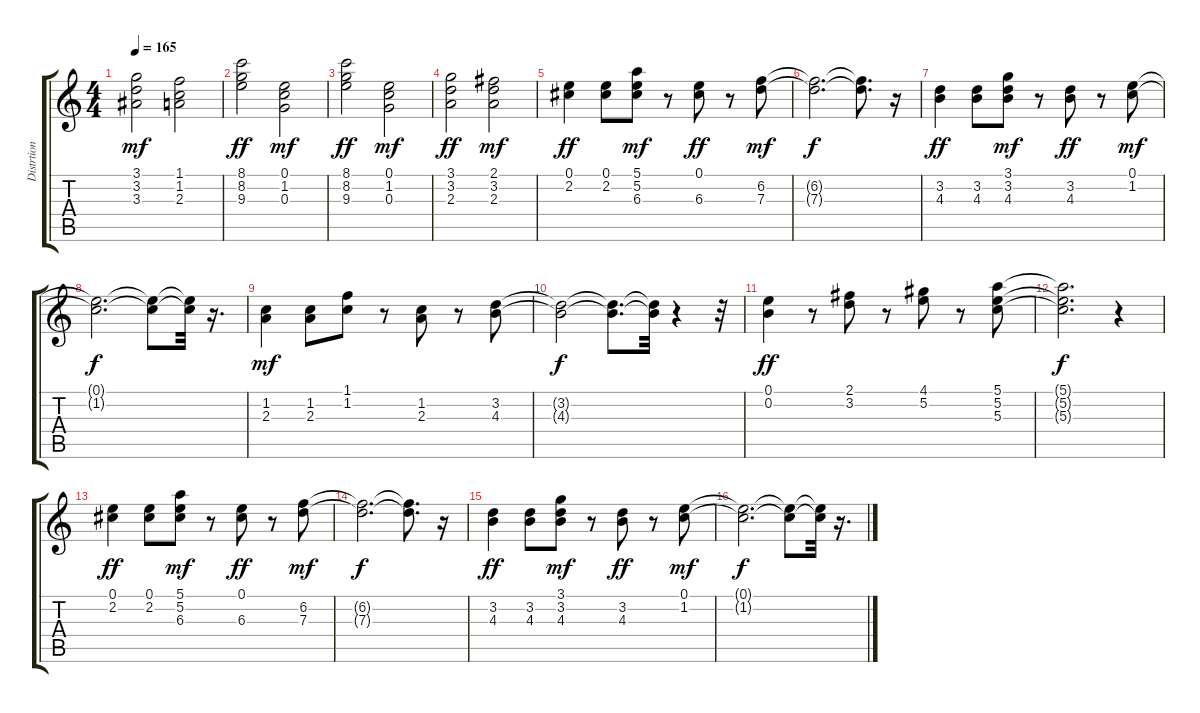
\track ("Distrtion Guitar" "Distrtion ") {instrument distortionguitar}
\staff {score tabs}
\tuning (E4 B3 G3 D3 A2 E2) {hide}
\ts (4 4)
\tempo 165
\clef g2
\ks c
(3.1 3.2 3.3).2{dy mf} (1.1 1.2 2.3).2 |
(8.1 8.2 9.3).2{dy ff} (0.1 1.2 0.3).2{dy mf} |
(8.1 8.2 9.3).2{dy ff} (0.1 1.2 0.3).2{dy mf} |
(3.1 3.2 2.3).2{dy ff} (2.1 3.2 2.3).2{dy mf} |
(0.1 2.2).4{dy ff} (0.1 2.2).8 (5.1 5.2 6.3).8{dy mf} r.8 (0.1 6.3).8{dy ff} r.8 (6.2 7.3).8{dy mf} |
(6.2{t} 7.3{t}).2{d dy f} (6.2{t} 7.3{t}).8{d} r.16 |
(3.2 4.3).4{dy ff} (3.2 4.3).8 (3.1 3.2 4.3).8{dy mf} r.8 (3.2 4.3).8{dy ff} r.8 (0.1 1.2).8{dy mf} |
(0.1{t} 1.2{t}).2{d dy f} (0.1{t} 1.2{t}).8 (0.1{t} 1.2{t}).32 r.16{d} |
(1.2 2.3).4{dy mf} (1.2 2.3).8 (1.1 1.2).8 r.8 (1.2 2.3).8 r.8 (3.2 4.3).8 |
(3.2{t} 4.3{t}).2{dy f} (3.2{t} 4.3{t}).8{d} (3.2{t} 4.3{t}).32 r.4 r.32 |
(0.1 0.2).4{dy ff} r.8 (2.1 3.2).8 r.8 (4.1 5.2).8 r.8 (5.1 5.2 5.3).8 |
(5.1{t} 5.2{t} 5.3{t}).2{d dy f} r.4 |
(0.1 2.2).4{dy ff} (0.1 2.2).8 (5.1 5.2 6.3).8{dy mf} r.8 (0.1 6.3).8{dy ff} r.8 (6.2 7.3).8{dy mf} |
(6.2{t} 7.3{t}).2{d dy f} (6.2{t} 7.3{t}).8{d} r.16 |
(3.2 4.3).4{dy ff} (3.2 4.3).8 (3.1 3.2 4.3).8{dy mf} r.8 (3.2 4.3).8{dy ff} r.8 (0.1 1.2).8{dy mf} |
(0.1{t} 1.2{t}).2{d dy f} (0.1{t} 1.2{t}).8 (0.1{t} 1.2{t}).32 r.16{d}
